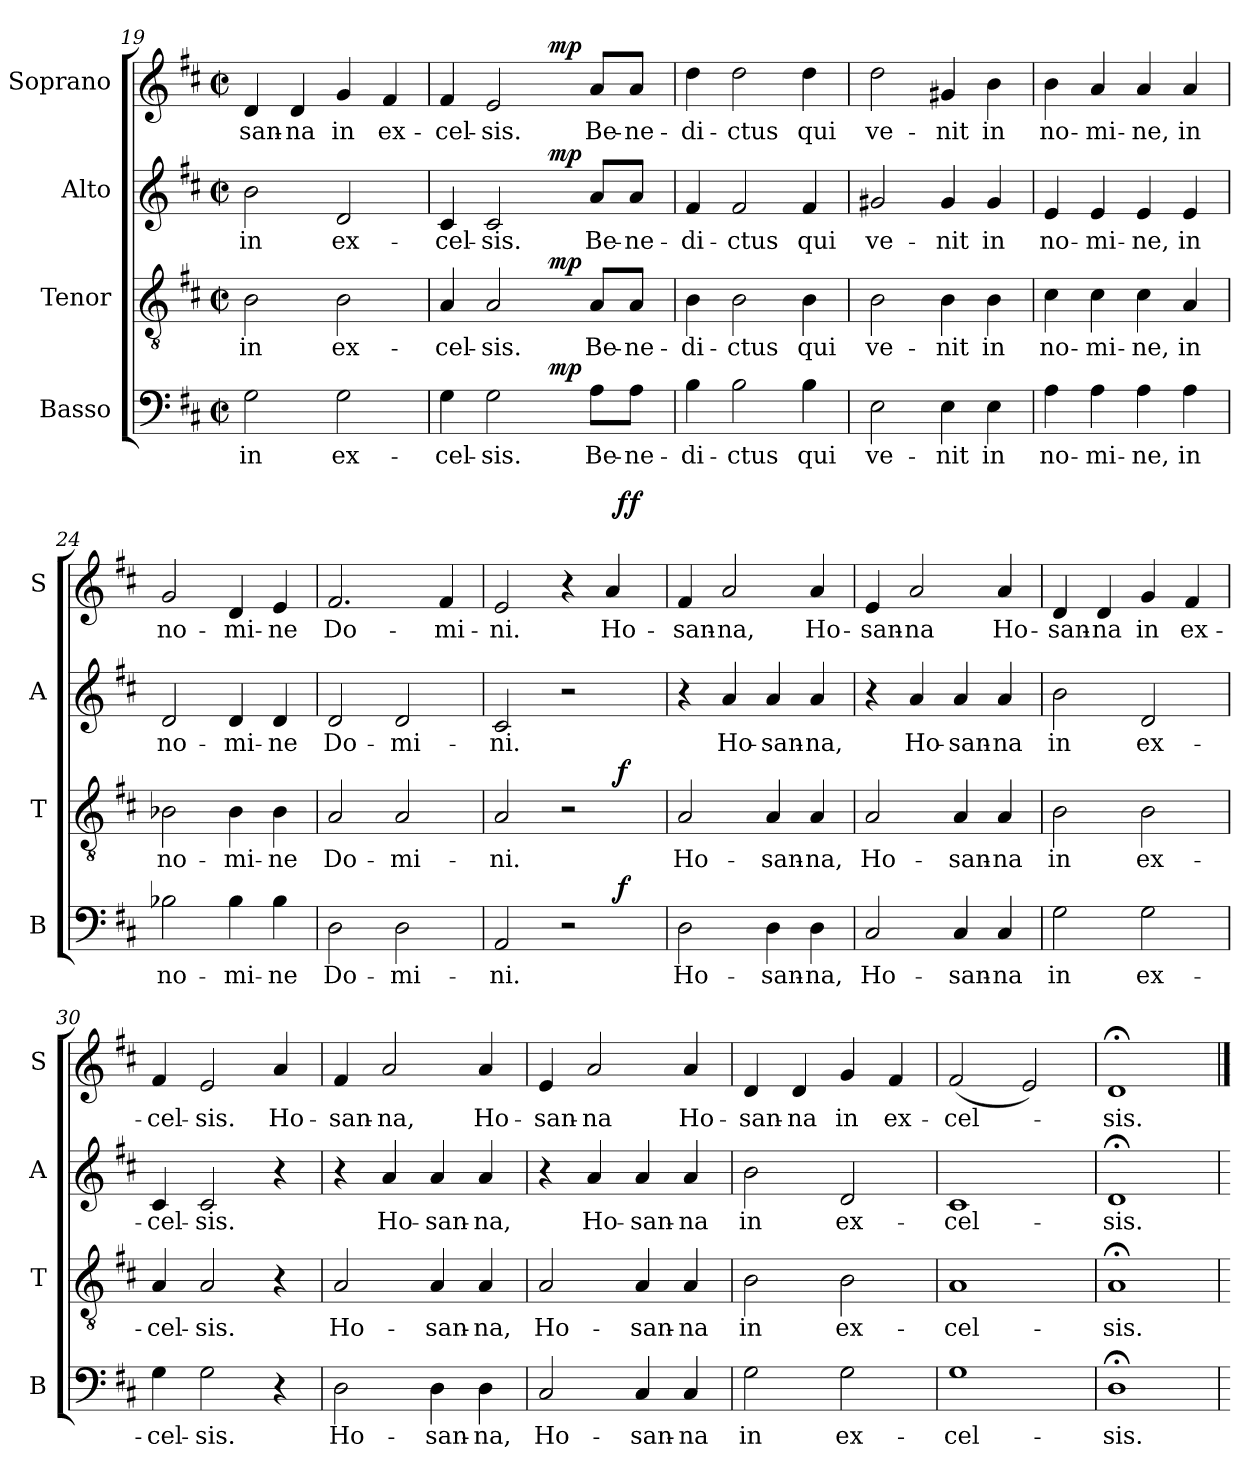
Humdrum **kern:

**kern	**text	**dynam	**kern	**text	**dynam	**kern	**text	**dynam	**kern	**text	**dynam
*part4	*part4	*part4	*part3	*part3	*part3	*part2	*part2	*part2	*part1	*part1	*part1
*staff4	*staff4	*staff4	*staff3	*staff3	*staff3	*staff2	*staff2	*staff2	*staff1	*staff1	*staff1
*I"Basso	*	*	*I"Tenor	*	*	*I"Alto	*	*	*I"Soprano	*	*
*I'B	*	*	*I'T	*	*	*I'A	*	*	*I'S	*	*
*clefF4	*	*	*clefGv2	*	*	*clefG2	*	*	*clefG2	*	*
*k[f#c#]	*	*	*k[f#c#]	*	*	*k[f#c#]	*	*	*k[f#c#]	*	*
*D:	*	*	*D:	*	*	*D:	*	*	*D:	*	*
*M2/2	*	*	*M2/2	*	*	*M2/2	*	*	*M2/2	*	*
*met(c|)	*	*	*met(c|)	*	*	*met(c|)	*	*	*met(c|)	*	*
=19	=19	=19	=19	=19	=19	=19	=19	=19	=19	=19	=19
!	!LO:LY:b:cj	!	!	!LO:LY:b:cj	!	!	!LO:LY:b:cj	!	!	!LO:LY:b:cj	!
2G\	in	.	2B\	in	.	2b\	in	.	4d/	-san-	.
!	!	!	!	!	!	!	!	!	!	!LO:LY:b:cj	!
.	.	.	.	.	.	.	.	.	4d/	-na	.
!	!LO:LY:b:cj	!	!	!LO:LY:b:cj	!	!	!LO:LY:b:cj	!	!	!LO:LY:b:cj	!
2G\	ex-	.	2B\	ex-	.	2d/	ex-	.	4g/	in	.
!	!	!	!	!	!	!	!	!	!	!LO:LY:b:cj	!
.	.	.	.	.	.	.	.	.	4f#/	ex-	.
=20	=20	=20	=20	=20	=20	=20	=20	=20	=20	=20	=20
!	!LO:LY:b:cj	!	!	!LO:LY:b:cj	!	!	!LO:LY:b:cj	!	!	!LO:LY:b:cj	!
*^	*	*	*^	*	*	*^	*	*	*^	*	*
4G\	2ryy	-cel-	.	4A/	2ryy	-cel-	.	4c#/	2ryy	-cel-	.	4f#/	2ryy	-cel-	.
!	!	!LO:LY:b:cj	!	!	!	!LO:LY:b:cj	!	!	!	!LO:LY:b:cj	!	!	!	!LO:LY:b:cj	!
2G\	.	-sis.	.	2A/	.	-sis.	.	2c#/	.	-sis.	.	2e/	.	-sis.	.
.	32.ryy	.	.	.	32.ryy	.	.	.	32.ryy	.	.	.	32.ryy	.	.
!	!	!	!LO:DY:a	!	!	!	!LO:DY:a	!	!	!	!LO:DY:a	!	!	!	!LO:DY:a
.	4ryy	.	mp	.	4ryy	.	mp	.	4ryy	.	mp	.	4ryy	.	mp
!	!	!LO:LY:b	!	!	!	!LO:LY:b	!	!	!	!LO:LY:b	!	!	!	!LO:LY:b	!
8A\L	.	Be-	.	8A/L	.	Be-	.	8a/L	.	Be-	.	8a/L	.	Be-	.
.	8ryy	.	.	.	8ryy	.	.	.	8ryy	.	.	.	8ryy	.	.
!	!	!LO:LY:b:cj	!	!	!	!LO:LY:b:cj	!	!	!	!LO:LY:b:cj	!	!	!	!LO:LY:b:cj	!
8A\J	.	-ne-	.	8A/J	.	-ne-	.	8a/J	.	-ne-	.	8a/J	.	-ne-	.
.	16ryy	.	.	.	16ryy	.	.	.	16ryy	.	.	.	16ryy	.	.
.	64ryy	.	.	.	64ryy	.	.	.	64ryy	.	.	.	64ryy	.	.
!!LO:LB:g=z
=21	=21	=21	=21	=21	=21	=21	=21	=21	=21	=21	=21	=21	=21	=21	=21
!	!	!LO:LY:b:cj	!	!	!	!LO:LY:b:cj	!	!	!	!LO:LY:b:cj	!	!	!	!LO:LY:b:cj	!
*v	*v	*	*	*	*	*	*	*v	*v	*	*	*v	*v	*	*
*	*	*	*v	*v	*	*	*	*	*	*	*	*
4B\	-di-	.	4B\	-di-	.	4f#/	-di-	.	4dd\	-di-	.
!	!LO:LY:b:cj	!	!	!LO:LY:b:cj	!	!	!LO:LY:b:cj	!	!	!LO:LY:b:cj	!
2B\	-ctus	.	2B\	-ctus	.	2f#/	-ctus	.	2dd\	-ctus	.
!	!LO:LY:b:cj	!	!	!LO:LY:b:cj	!	!	!LO:LY:b:cj	!	!	!LO:LY:b:cj	!
4B\	qui	.	4B\	qui	.	4f#/	qui	.	4dd\	qui	.
=22	=22	=22	=22	=22	=22	=22	=22	=22	=22	=22	=22
!	!LO:LY:b:cj	!	!	!LO:LY:b:cj	!	!	!LO:LY:b:cj	!	!	!LO:LY:b:cj	!
2E\	ve-	.	2B\	ve-	.	2g#X/	ve-	.	2dd\	ve-	.
!	!LO:LY:b:cj	!	!	!LO:LY:b:cj	!	!	!LO:LY:b:cj	!	!	!LO:LY:b:cj	!
4E\	-nit	.	4B\	-nit	.	4g#/	-nit	.	4g#X/	-nit	.
!	!LO:LY:b:cj	!	!	!LO:LY:b:cj	!	!	!LO:LY:b:cj	!	!	!LO:LY:b:cj	!
4E\	in	.	4B\	in	.	4g#/	in	.	4b\	in	.
=23	=23	=23	=23	=23	=23	=23	=23	=23	=23	=23	=23
!	!LO:LY:b:cj	!	!	!LO:LY:b:cj	!	!	!LO:LY:b:cj	!	!	!LO:LY:b:cj	!
4A\	no-	.	4c#\	no-	.	4e/	no-	.	4b\	no-	.
!	!LO:LY:b:cj	!	!	!LO:LY:b:cj	!	!	!LO:LY:b:cj	!	!	!LO:LY:b:cj	!
4A\	-mi-	.	4c#\	-mi-	.	4e/	-mi-	.	4a/	-mi-	.
!	!LO:LY:b:cj	!	!	!LO:LY:b:cj	!	!	!LO:LY:b:cj	!	!	!LO:LY:b:cj	!
4A\	-ne,	.	4c#\	-ne,	.	4e/	-ne,	.	4a/	-ne,	.
!	!LO:LY:b:cj	!	!	!LO:LY:b:cj	!	!	!LO:LY:b:cj	!	!	!LO:LY:b:cj	!
4A\	in	.	4A/	in	.	4e/	in	.	4a/	in	.
=24	=24	=24	=24	=24	=24	=24	=24	=24	=24	=24	=24
!	!LO:LY:b:cj	!	!	!LO:LY:b:cj	!	!	!LO:LY:b:cj	!	!	!LO:LY:b:cj	!
2B-X\	no-	.	2B-X\	no-	.	2d/	no-	.	2g/	no-	.
!	!LO:LY:b:cj	!	!	!LO:LY:b:cj	!	!	!LO:LY:b:cj	!	!	!LO:LY:b:cj	!
4B-\	-mi-	.	4B-\	-mi-	.	4d/	-mi-	.	4d/	-mi-	.
!	!LO:LY:b:cj	!	!	!LO:LY:b:cj	!	!	!LO:LY:b:cj	!	!	!LO:LY:b:cj	!
4B-\	-ne	.	4B-\	-ne	.	4d/	-ne	.	4e/	-ne	.
=25	=25	=25	=25	=25	=25	=25	=25	=25	=25	=25	=25
!	!LO:LY:b:cj	!	!	!LO:LY:b:cj	!	!	!LO:LY:b:cj	!	!	!LO:LY:b:cj	!
2D\	Do-	.	2A/	Do-	.	2d/	Do-	.	2.f#/	Do-	.
!	!LO:LY:b:cj	!	!	!LO:LY:b:cj	!	!	!LO:LY:b:cj	!	!	!	!
2D\	-mi-	.	2A/	-mi-	.	2d/	-mi-	.	.	.	.
!	!	!	!	!	!	!	!	!	!	!LO:LY:b:cj	!
.	.	.	.	.	.	.	.	.	4f#/	-mi-	.
!!LO:LB:g=z
=26	=26	=26	=26	=26	=26	=26	=26	=26	=26	=26	=26
!	!LO:LY:b:cj	!	!	!LO:LY:b:cj	!	!	!LO:LY:b:cj	!	!	!LO:LY:b:cj	!
*^	*	*	*^	*	*	*	*	*	*^	*	*
*	*	*	*	*	*	*	*	*	*	*	*	*^	*	*
2AA/	2ryy	-ni.	.	2A/	2ryy	-ni.	.	2c#/	-ni.	.	2e/	2ryy	2ryy	-ni.	.
2r	4ryy	.	.	2r	4ryy	.	.	2r	.	.	4r	4ryy	4ryy	.	.
!	!	!	!	!	!	!	!	!	!	!	!	!	!	!LO:LY:b:cj	!
.	32ryy	.	.	.	32ryy	.	.	.	.	.	4a/	32ryy	16ryy	Ho-	.
!	!	!	!LO:DY:a	!	!	!	!LO:DY:a	!	!	!	!	!	!	!	!LO:DY:b
.	8..ryy	.	f	.	8..ryy	.	f	.	.	.	.	8..ryy	.	.	f
!	!	!	!	!	!	!	!	!	!	!	!	!	!	!	!LO:DY:a
.	.	.	.	.	.	.	.	.	.	.	.	.	8.ryy	.	f
=27	=27	=27	=27	=27	=27	=27	=27	=27	=27	=27	=27	=27	=27	=27	=27
!	!	!LO:LY:b:cj	!	!	!	!LO:LY:b:cj	!	!	!	!	!	!	!	!LO:LY:b:cj	!
*v	*v	*	*	*	*	*	*	*	*	*	*v	*v	*v	*	*
*	*	*	*v	*v	*	*	*	*	*	*	*	*
2D\	Ho-	.	2A/	Ho-	.	4r	.	.	4f#/	-san-	.
!	!	!	!	!	!	!	!LO:LY:b:cj	!	!	!LO:LY:b:cj	!
.	.	.	.	.	.	4a/	Ho-	.	2a/	-na,	.
!	!LO:LY:b:cj	!	!	!LO:LY:b:cj	!	!	!LO:LY:b:cj	!	!	!	!
4D\	-san-	.	4A/	-san-	.	4a/	-san-	.	.	.	.
!	!LO:LY:b:cj	!	!	!LO:LY:b:cj	!	!	!LO:LY:b:cj	!	!	!LO:LY:b:cj	!
4D\	-na,	.	4A/	-na,	.	4a/	-na,	.	4a/	Ho-	.
=28	=28	=28	=28	=28	=28	=28	=28	=28	=28	=28	=28
!	!LO:LY:b:cj	!	!	!LO:LY:b:cj	!	!	!	!	!	!LO:LY:b:cj	!
2C#/	Ho-	.	2A/	Ho-	.	4r	.	.	4e/	-san-	.
!	!	!	!	!	!	!	!LO:LY:b:cj	!	!	!LO:LY:b:cj	!
.	.	.	.	.	.	4a/	Ho-	.	2a/	-na	.
!	!LO:LY:b:cj	!	!	!LO:LY:b:cj	!	!	!LO:LY:b:cj	!	!	!	!
4C#/	-san-	.	4A/	-san-	.	4a/	-san-	.	.	.	.
!	!LO:LY:b:cj	!	!	!LO:LY:b:cj	!	!	!LO:LY:b:cj	!	!	!LO:LY:b:cj	!
4C#/	-na	.	4A/	-na	.	4a/	-na	.	4a/	Ho-	.
=29	=29	=29	=29	=29	=29	=29	=29	=29	=29	=29	=29
!	!LO:LY:b:cj	!	!	!LO:LY:b:cj	!	!	!LO:LY:b:cj	!	!	!LO:LY:b:cj	!
2G\	in	.	2B\	in	.	2b\	in	.	4d/	-san-	.
!	!	!	!	!	!	!	!	!	!	!LO:LY:b:cj	!
.	.	.	.	.	.	.	.	.	4d/	-na	.
!	!LO:LY:b:cj	!	!	!LO:LY:b:cj	!	!	!LO:LY:b:cj	!	!	!LO:LY:b:cj	!
2G\	ex-	.	2B\	ex-	.	2d/	ex-	.	4g/	in	.
!	!	!	!	!	!	!	!	!	!	!LO:LY:b:cj	!
.	.	.	.	.	.	.	.	.	4f#/	ex-	.
=30	=30	=30	=30	=30	=30	=30	=30	=30	=30	=30	=30
!	!LO:LY:b:cj	!	!	!LO:LY:b:cj	!	!	!LO:LY:b:cj	!	!	!LO:LY:b:cj	!
4G\	-cel-	.	4A/	-cel-	.	4c#/	-cel-	.	4f#/	-cel-	.
!	!LO:LY:b:cj	!	!	!LO:LY:b:cj	!	!	!LO:LY:b:cj	!	!	!LO:LY:b:cj	!
2G\	-sis.	.	2A/	-sis.	.	2c#/	-sis.	.	2e/	-sis.	.
!	!	!	!	!	!	!	!	!	!	!LO:LY:b:cj	!
4r	.	.	4r	.	.	4r	.	.	4a/	Ho-	.
!!LO:PB:g=z
=31	=31	=31	=31	=31	=31	=31	=31	=31	=31	=31	=31
!	!LO:LY:b:cj	!	!	!LO:LY:b:cj	!	!	!	!	!	!LO:LY:b:cj	!
2D\	Ho-	.	2A/	Ho-	.	4r	.	.	4f#/	-san-	.
!	!	!	!	!	!	!	!LO:LY:b:cj	!	!	!LO:LY:b:cj	!
.	.	.	.	.	.	4a/	Ho-	.	2a/	-na,	.
!	!LO:LY:b:cj	!	!	!LO:LY:b:cj	!	!	!LO:LY:b:cj	!	!	!	!
4D\	-san-	.	4A/	-san-	.	4a/	-san-	.	.	.	.
!	!LO:LY:b:cj	!	!	!LO:LY:b:cj	!	!	!LO:LY:b:cj	!	!	!LO:LY:b:cj	!
4D\	-na,	.	4A/	-na,	.	4a/	-na,	.	4a/	Ho-	.
=32	=32	=32	=32	=32	=32	=32	=32	=32	=32	=32	=32
!	!LO:LY:b:cj	!	!	!LO:LY:b:cj	!	!	!	!	!	!LO:LY:b:cj	!
2C#/	Ho-	.	2A/	Ho-	.	4r	.	.	4e/	-san-	.
!	!	!	!	!	!	!	!LO:LY:b:cj	!	!	!LO:LY:b:cj	!
.	.	.	.	.	.	4a/	Ho-	.	2a/	-na	.
!	!LO:LY:b:cj	!	!	!LO:LY:b:cj	!	!	!LO:LY:b:cj	!	!	!	!
4C#/	-san-	.	4A/	-san-	.	4a/	-san-	.	.	.	.
!	!LO:LY:b:cj	!	!	!LO:LY:b:cj	!	!	!LO:LY:b:cj	!	!	!LO:LY:b:cj	!
4C#/	-na	.	4A/	-na	.	4a/	-na	.	4a/	Ho-	.
=33	=33	=33	=33	=33	=33	=33	=33	=33	=33	=33	=33
!	!LO:LY:b:cj	!	!	!LO:LY:b:cj	!	!	!LO:LY:b:cj	!	!	!LO:LY:b:cj	!
2G\	in	.	2B\	in	.	2b\	in	.	4d/	-san-	.
!	!	!	!	!	!	!	!	!	!	!LO:LY:b:cj	!
.	.	.	.	.	.	.	.	.	4d/	-na	.
!	!LO:LY:b:cj	!	!	!LO:LY:b:cj	!	!	!LO:LY:b:cj	!	!	!LO:LY:b:cj	!
2G\	ex-	.	2B\	ex-	.	2d/	ex-	.	4g/	in	.
!	!	!	!	!	!	!	!	!	!	!LO:LY:b:cj	!
.	.	.	.	.	.	.	.	.	4f#/	ex-	.
=34	=34	=34	=34	=34	=34	=34	=34	=34	=34	=34	=34
!	!LO:LY:b:cj	!	!	!LO:LY:b:cj	!	!	!LO:LY:b:cj	!	!	!LO:LY:b:cj	!
1G	-cel-	.	1A	-cel-	.	1c#	-cel-	.	(<2f#/	-cel-	.
.	.	.	.	.	.	.	.	.	2e/)	.	.
=35	=35	=35	=35	=35	=35	=35	=35	=35	=35	=35	=35
!	!LO:LY:b:cj	!	!	!LO:LY:b:cj	!	!	!LO:LY:b:cj	!	!	!LO:LY:b:cj	!
1D;<	-sis.	.	1A;<	-sis.	.	1d;<	-sis.	.	1d;<	-sis.	.
=	==	==	=	==	==	=	==	==	==	==	==
*-	*-	*-	*-	*-	*-	*-	*-	*-	*-	*-	*-
